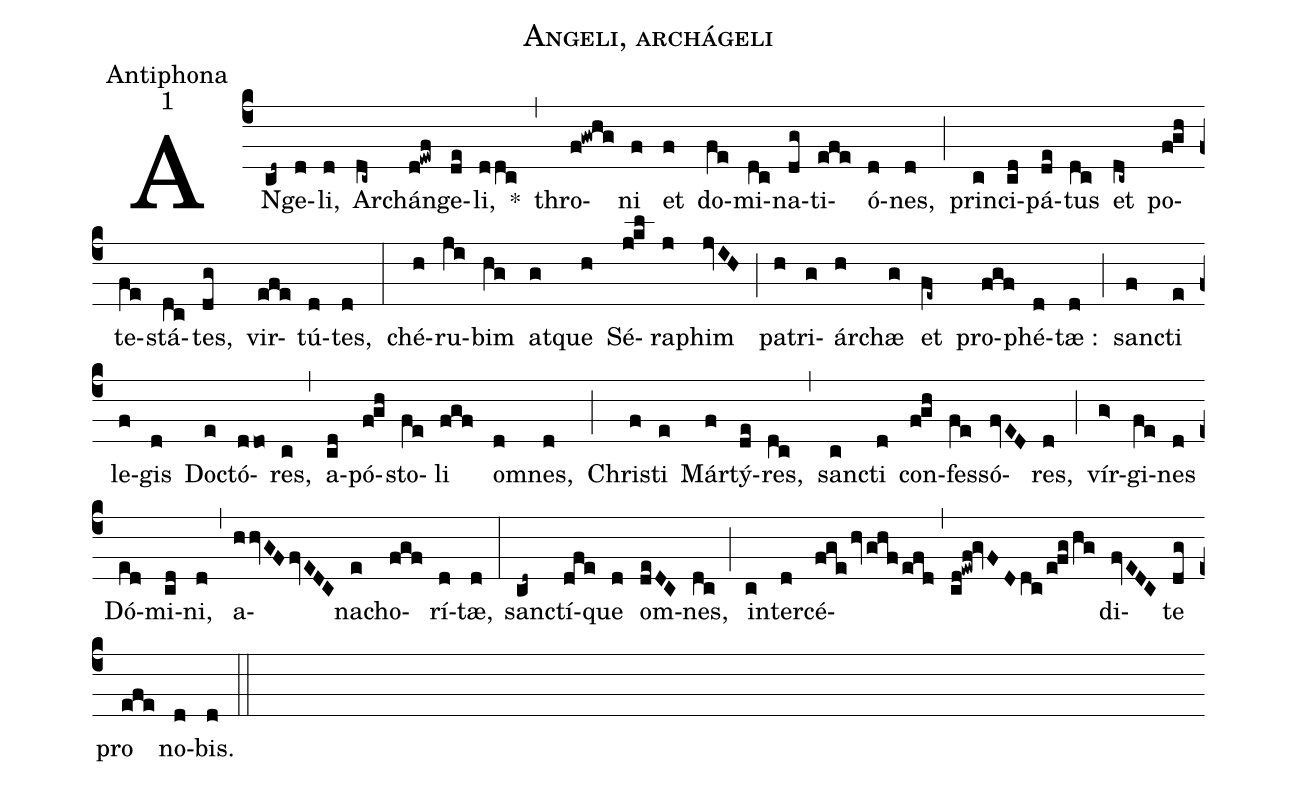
name:Angeli, archágeli;
office-part:Antiphona;
mode:1;
%%
(c4) AN(cd~)ge(d)li,(d) Ar(dc~)chán(d!ewf)ge(de)li,(ddc) *(,) thro(f!gwhg)ni(f) et(f) do(fe)mi(dc)na(dg)ti(efe)ó(d)nes,(d) (;) prin(c)ci(cd)pá(de)tus(dc) et(dc~) po(f!gh)te(fe)stá(dc)tes,(dg) vir(efe)tú(d)tes,(d) (:) ché(h)ru(ji)bim(hg) at(g)que(h) Sé(j!kl)ra(j)phim(jvIH) (;) pa(h)tri(g)ár(h)chæ(g) et(fe~) pro(fgf)phé(d)tæ :(d) (;) san(f)cti(e) le(f)gis(d) Do(e)ctó(ddo)res,(c) (,) a(cd)pó(f!gh)sto(fe)li(fgf) o(d)mnes,(d) (;) Chri(f)sti(e) Már(f)tý(de)res,(dc) (,) san(c)cti(d) con(f!gh)fes(fe)só(fvED)res,(d) (;) vír(g>)gi(fe)nes(d) Dó(ed)mi(cd)ni,(d) (,) a(hhvGFfvEDC)na(e)cho(fgf)rí(d)tæ,(d) (:) san(cd~)ctí(dfe)que(d) om(deDC)nes,(dc) (;) in(c)ter(d)cé(fge/hv/ghf/efd,cd!ewf!gvFDdc/efghg)di(fvEDC)te(dg) pro(efe) no(d)bis.(d) (::)
